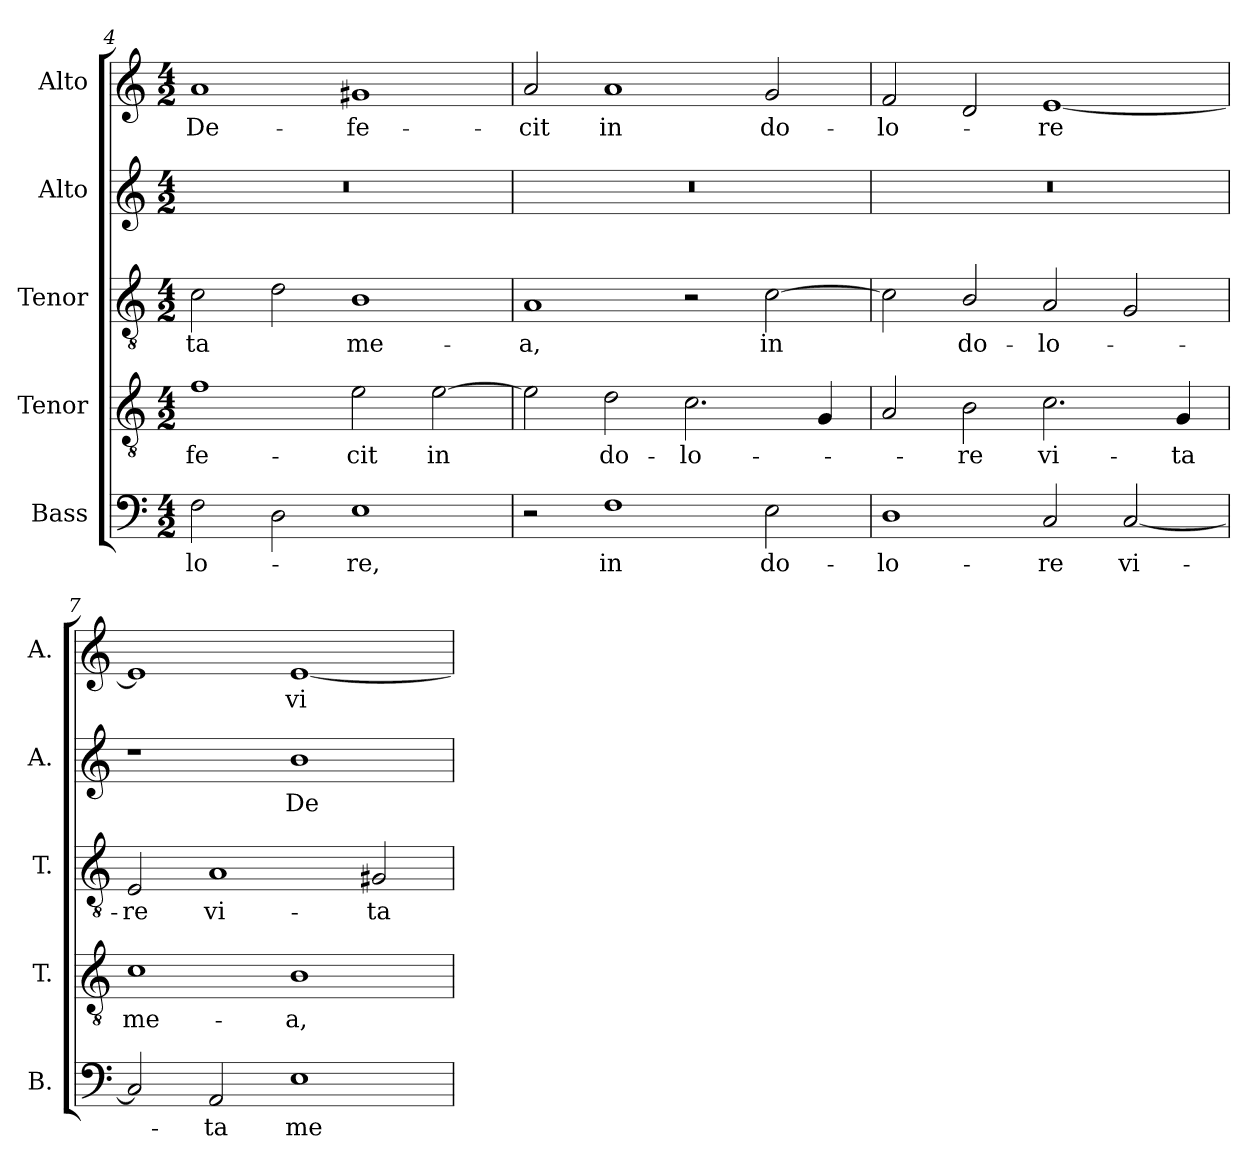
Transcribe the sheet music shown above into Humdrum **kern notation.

**kern	**text	**kern	**text	**kern	**text	**kern	**text	**kern	**text
*part5	*part5	*part4	*part4	*part3	*part3	*part2	*part2	*part1	*part1
*staff5	*staff5	*staff4	*staff4	*staff3	*staff3	*staff2	*staff2	*staff1	*staff1
*I"Bass	*	*I"Tenor	*	*I"Tenor	*	*I"Alto	*	*I"Alto	*
*I'B.	*	*I'T.	*	*I'T.	*	*I'A.	*	*I'A.	*
*clefF4	*	*clefGv2	*	*clefGv2	*	*clefG2	*	*clefG2	*
*	*	*ITrd7c12	*	*ITrd7c12	*	*	*	*	*
*k[]	*	*k[]	*	*k[]	*	*k[]	*	*k[]	*
*C:	*	*C:	*	*C:	*	*C:	*	*C:	*
*M4/2	*	*M4/2	*	*M4/2	*	*M4/2	*	*M4/2	*
=4	=4	=4	=4	=4	=4	=4	=4	=4	=4
!	!LO:LY:b:color=#000000	!	!	!	!	!	!	!	!
!	!	!	!LO:LY:b:color=#000000	!	!	!	!	!	!
!	!	!	!	!	!LO:LY:b:color=#000000	!LO:N:vis=1	!	!	!
!	!	!	!	!	!	!	!	!	!LO:LY:b:color=#000000
2Fi\	-lo-	1Fi	-fe-	2Ci\	-ta	0r	.	1ai	De-
2Di\	.	.	.	2Di\	.	.	.	.	.
!	!LO:LY:b:color=#000000	!	!	!	!	!	!	!	!
!	!	!	!LO:LY:b:color=#000000	!	!	!	!	!	!
!	!	!	!	!	!LO:LY:b:color=#000000	!	!	!	!
!	!	!	!	!	!	!	!	!	!LO:LY:b:color=#000000
1Ei	-re,	2Ei\	-cit	1BBi	me-	.	.	1g#Xi	-fe-
!	!	!	!LO:LY:b:color=#000000	!	!	!	!	!	!
.	.	[2Ei\	in	.	.	.	.	.	.
=5	=5	=5	=5	=5	=5	=5	=5	=5	=5
!	!	!	!	!	!LO:LY:b:color=#000000	!LO:N:vis=1	!	!	!
!	!	!	!	!	!	!	!	!	!LO:LY:b:color=#000000
2r	.	2Ei\]	.	1AAi	-a,	0r	.	2ai/	-cit
!	!LO:LY:b:color=#000000	!	!	!	!	!	!	!	!
!	!	!	!LO:LY:b:color=#000000	!	!	!	!	!	!
!	!	!	!	!	!	!	!	!	!LO:LY:b:color=#000000
1Fi	in	2Di\	do-	.	.	.	.	1ai	in
!	!	!	!LO:LY:b:color=#000000	!	!	!	!	!	!
.	.	2.Ci\	-lo-	2r	.	.	.	.	.
!	!LO:LY:b:color=#000000	!	!	!	!	!	!	!	!
!	!	!	!	!	!LO:LY:b:color=#000000	!	!	!	!
!	!	!	!	!	!	!	!	!	!LO:LY:b:color=#000000
2Ei\	do-	.	.	[2Ci\	in	.	.	2gi/	do-
.	.	4GGi/	.	.	.	.	.	.	.
!!LO:LB:g=z
=6	=6	=6	=6	=6	=6	=6	=6	=6	=6
!	!LO:LY:b:color=#000000	!	!	!	!	!LO:N:vis=1	!	!	!
!	!	!	!	!	!	!	!	!	!LO:LY:b:color=#000000
1Di	-lo-	2AAi/	.	2Ci\]	.	0r	.	2fi/	-lo-
!	!	!	!LO:LY:b:color=#000000	!	!	!	!	!	!
!	!	!	!	!	!LO:LY:b:color=#000000	!	!	!	!
.	.	2BBi\	-re	2BBi/	do-	.	.	2di/	.
!	!LO:LY:b:color=#000000	!	!	!	!	!	!	!	!
!	!	!	!LO:LY:b:color=#000000	!	!	!	!	!	!
!	!	!	!	!	!LO:LY:b:color=#000000	!	!	!	!
!	!	!	!	!	!	!	!	!	!LO:LY:b:color=#000000
2Ci/	-re	2.Ci\	vi-	2AAi/	-lo-	.	.	[1ei	-re
!	!LO:LY:b:color=#000000	!	!	!	!	!	!	!	!
[2Ci/	vi-	.	.	2GGi/	.	.	.	.	.
!	!	!	!LO:LY:b:color=#000000	!	!	!	!	!	!
.	.	4GGi/	-ta	.	.	.	.	.	.
=7	=7	=7	=7	=7	=7	=7	=7	=7	=7
!	!	!	!LO:LY:b:color=#000000	!	!	!	!	!	!
!	!	!	!	!	!LO:LY:b:color=#000000	!	!	!	!
2Ci/]	.	1Ci	me-	2EEi/	-re	1r	.	1ei]	.
!	!LO:LY:b:color=#000000	!	!	!	!	!	!	!	!
!	!	!	!	!	!LO:LY:b:color=#000000	!	!	!	!
2AAi/	-ta	.	.	1AAi	vi-	.	.	.	.
!	!LO:LY:b:color=#000000	!	!	!	!	!	!	!	!
!	!	!	!LO:LY:b:color=#000000	!	!	!	!	!	!
!	!	!	!	!	!	!	!LO:LY:b:color=#000000	!	!
!	!	!	!	!	!	!	!	!	!LO:LY:b:color=#000000
1Ei	me-	1BBi	-a,	.	.	1bi	De-	[1ei	vi-
!	!	!	!	!	!LO:LY:b:color=#000000	!	!	!	!
.	.	.	.	2GG#Xi/	-ta	.	.	.	.
=	=	=	=	=	=	=	=	=	=
*-	*-	*-	*-	*-	*-	*-	*-	*-	*-
